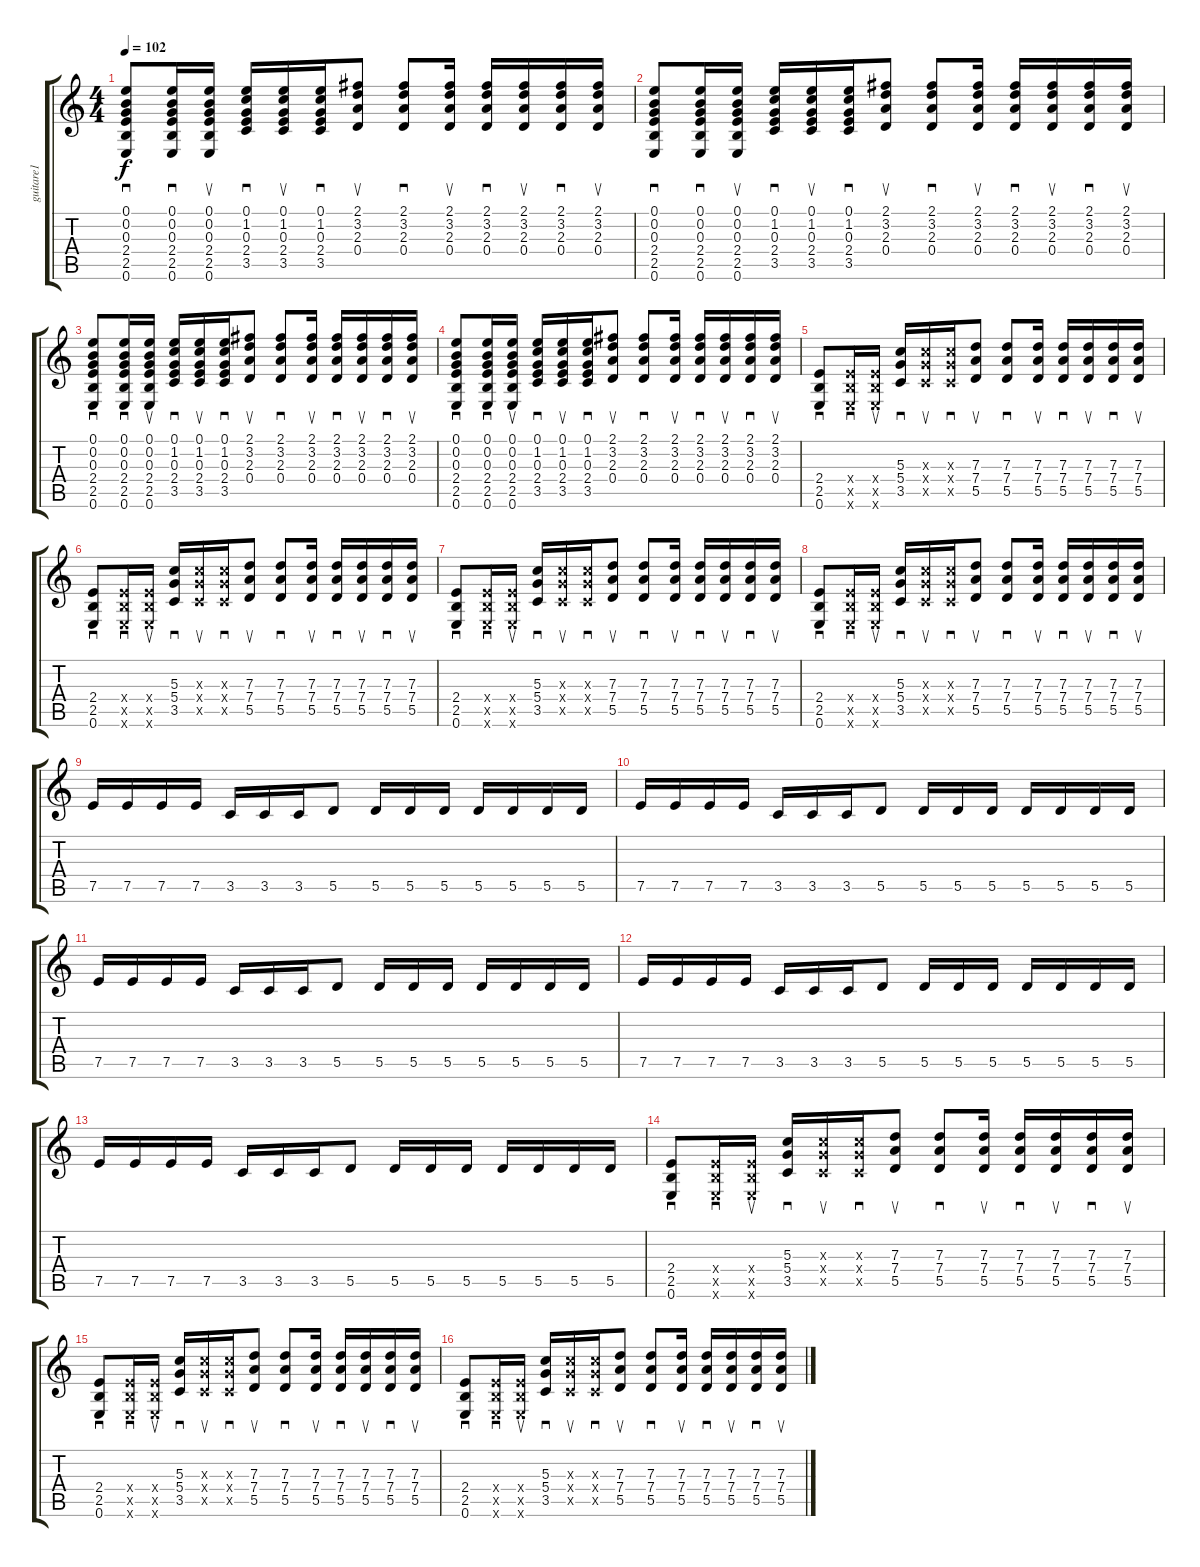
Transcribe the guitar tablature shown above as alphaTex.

\track ("guitare1" "guitare1") {instrument electricguitarclean}
\staff {score tabs}
\tuning (E4 B3 G3 D3 A2 E2) {hide}
\ts (4 4)
\tempo 102
\clef g2
\ks c
(0.1 0.2 0.3 2.4 2.5 0.6).8{sd dy f} (0.1 0.2 0.3 2.4 2.5 0.6).16{sd} (0.1 0.2 0.3 2.4 2.5 0.6).16{su} (0.1 1.2 0.3 2.4 3.5).16{sd} (0.1 1.2 0.3 2.4 3.5).16{su} (0.1 1.2 0.3 2.4 3.5).16{sd} (2.1 3.2 2.3 0.4).8{su} (2.1 3.2 2.3 0.4).8{sd} (2.1 3.2 2.3 0.4).16{su} (2.1 3.2 2.3 0.4).16{sd} (2.1 3.2 2.3 0.4).16{su} (2.1 3.2 2.3 0.4).16{sd} (2.1 3.2 2.3 0.4).16{su} |
(0.1 0.2 0.3 2.4 2.5 0.6).8{sd} (0.1 0.2 0.3 2.4 2.5 0.6).16{sd} (0.1 0.2 0.3 2.4 2.5 0.6).16{su} (0.1 1.2 0.3 2.4 3.5).16{sd} (0.1 1.2 0.3 2.4 3.5).16{su} (0.1 1.2 0.3 2.4 3.5).16{sd} (2.1 3.2 2.3 0.4).8{su} (2.1 3.2 2.3 0.4).8{sd} (2.1 3.2 2.3 0.4).16{su} (2.1 3.2 2.3 0.4).16{sd} (2.1 3.2 2.3 0.4).16{su} (2.1 3.2 2.3 0.4).16{sd} (2.1 3.2 2.3 0.4).16{su} |
(0.1 0.2 0.3 2.4 2.5 0.6).8{sd} (0.1 0.2 0.3 2.4 2.5 0.6).16{sd} (0.1 0.2 0.3 2.4 2.5 0.6).16{su} (0.1 1.2 0.3 2.4 3.5).16{sd} (0.1 1.2 0.3 2.4 3.5).16{su} (0.1 1.2 0.3 2.4 3.5).16{sd} (2.1 3.2 2.3 0.4).8{su} (2.1 3.2 2.3 0.4).8{sd} (2.1 3.2 2.3 0.4).16{su} (2.1 3.2 2.3 0.4).16{sd} (2.1 3.2 2.3 0.4).16{su} (2.1 3.2 2.3 0.4).16{sd} (2.1 3.2 2.3 0.4).16{su} |
(0.1 0.2 0.3 2.4 2.5 0.6).8{sd} (0.1 0.2 0.3 2.4 2.5 0.6).16{sd} (0.1 0.2 0.3 2.4 2.5 0.6).16{su} (0.1 1.2 0.3 2.4 3.5).16{sd} (0.1 1.2 0.3 2.4 3.5).16{su} (0.1 1.2 0.3 2.4 3.5).16{sd} (2.1 3.2 2.3 0.4).8{su} (2.1 3.2 2.3 0.4).8{sd} (2.1 3.2 2.3 0.4).16{su} (2.1 3.2 2.3 0.4).16{sd} (2.1 3.2 2.3 0.4).16{su} (2.1 3.2 2.3 0.4).16{sd} (2.1 3.2 2.3 0.4).16{su} |
(2.4 2.5 0.6).8{sd} (2.4{x} 2.5{x} 0.6{x}).16{sd} (2.4{x} 2.5{x} 0.6{x}).16{su} (5.3 5.4 3.5).16{sd} (5.3{x} 5.4{x} 3.5{x}).16{su} (5.3{x} 5.4{x} 3.5{x}).16{sd} (7.3 7.4 5.5).8{su} (7.3 7.4 5.5).8{sd} (7.3 7.4 5.5).16{su} (7.3 7.4 5.5).16{sd} (7.3 7.4 5.5).16{su} (7.3 7.4 5.5).16{sd} (7.3 7.4 5.5).16{su} |
(2.4 2.5 0.6).8{sd} (2.4{x} 2.5{x} 0.6{x}).16{sd} (2.4{x} 2.5{x} 0.6{x}).16{su} (5.3 5.4 3.5).16{sd} (5.3{x} 5.4{x} 3.5{x}).16{su} (5.3{x} 5.4{x} 3.5{x}).16{sd} (7.3 7.4 5.5).8{su} (7.3 7.4 5.5).8{sd} (7.3 7.4 5.5).16{su} (7.3 7.4 5.5).16{sd} (7.3 7.4 5.5).16{su} (7.3 7.4 5.5).16{sd} (7.3 7.4 5.5).16{su} |
(2.4 2.5 0.6).8{sd} (2.4{x} 2.5{x} 0.6{x}).16{sd} (2.4{x} 2.5{x} 0.6{x}).16{su} (5.3 5.4 3.5).16{sd} (5.3{x} 5.4{x} 3.5{x}).16{su} (5.3{x} 5.4{x} 3.5{x}).16{sd} (7.3 7.4 5.5).8{su} (7.3 7.4 5.5).8{sd} (7.3 7.4 5.5).16{su} (7.3 7.4 5.5).16{sd} (7.3 7.4 5.5).16{su} (7.3 7.4 5.5).16{sd} (7.3 7.4 5.5).16{su} |
(2.4 2.5 0.6).8{sd} (2.4{x} 2.5{x} 0.6{x}).16{sd} (2.4{x} 2.5{x} 0.6{x}).16{su} (5.3 5.4 3.5).16{sd} (5.3{x} 5.4{x} 3.5{x}).16{su} (5.3{x} 5.4{x} 3.5{x}).16{sd} (7.3 7.4 5.5).8{su} (7.3 7.4 5.5).8{sd} (7.3 7.4 5.5).16{su} (7.3 7.4 5.5).16{sd} (7.3 7.4 5.5).16{su} (7.3 7.4 5.5).16{sd} (7.3 7.4 5.5).16{su} |
7.5.16 7.5.16 7.5.16 7.5.16 3.5.16 3.5.16 3.5.16 5.5.8 5.5.16 5.5.16 5.5.16 5.5.16 5.5.16 5.5.16 5.5.16 |
7.5.16 7.5.16 7.5.16 7.5.16 3.5.16 3.5.16 3.5.16 5.5.8 5.5.16 5.5.16 5.5.16 5.5.16 5.5.16 5.5.16 5.5.16 |
7.5.16 7.5.16 7.5.16 7.5.16 3.5.16 3.5.16 3.5.16 5.5.8 5.5.16 5.5.16 5.5.16 5.5.16 5.5.16 5.5.16 5.5.16 |
7.5.16 7.5.16 7.5.16 7.5.16 3.5.16 3.5.16 3.5.16 5.5.8 5.5.16 5.5.16 5.5.16 5.5.16 5.5.16 5.5.16 5.5.16 |
7.5.16 7.5.16 7.5.16 7.5.16 3.5.16 3.5.16 3.5.16 5.5.8 5.5.16 5.5.16 5.5.16 5.5.16 5.5.16 5.5.16 5.5.16 |
(2.4 2.5 0.6).8{sd} (2.4{x} 2.5{x} 0.6{x}).16{sd} (2.4{x} 2.5{x} 0.6{x}).16{su} (5.3 5.4 3.5).16{sd} (5.3{x} 5.4{x} 3.5{x}).16{su} (5.3{x} 5.4{x} 3.5{x}).16{sd} (7.3 7.4 5.5).8{su} (7.3 7.4 5.5).8{sd} (7.3 7.4 5.5).16{su} (7.3 7.4 5.5).16{sd} (7.3 7.4 5.5).16{su} (7.3 7.4 5.5).16{sd} (7.3 7.4 5.5).16{su} |
(2.4 2.5 0.6).8{sd} (2.4{x} 2.5{x} 0.6{x}).16{sd} (2.4{x} 2.5{x} 0.6{x}).16{su} (5.3 5.4 3.5).16{sd} (5.3{x} 5.4{x} 3.5{x}).16{su} (5.3{x} 5.4{x} 3.5{x}).16{sd} (7.3 7.4 5.5).8{su} (7.3 7.4 5.5).8{sd} (7.3 7.4 5.5).16{su} (7.3 7.4 5.5).16{sd} (7.3 7.4 5.5).16{su} (7.3 7.4 5.5).16{sd} (7.3 7.4 5.5).16{su} |
(2.4 2.5 0.6).8{sd} (2.4{x} 2.5{x} 0.6{x}).16{sd} (2.4{x} 2.5{x} 0.6{x}).16{su} (5.3 5.4 3.5).16{sd} (5.3{x} 5.4{x} 3.5{x}).16{su} (5.3{x} 5.4{x} 3.5{x}).16{sd} (7.3 7.4 5.5).8{su} (7.3 7.4 5.5).8{sd} (7.3 7.4 5.5).16{su} (7.3 7.4 5.5).16{sd} (7.3 7.4 5.5).16{su} (7.3 7.4 5.5).16{sd} (7.3 7.4 5.5).16{su}
